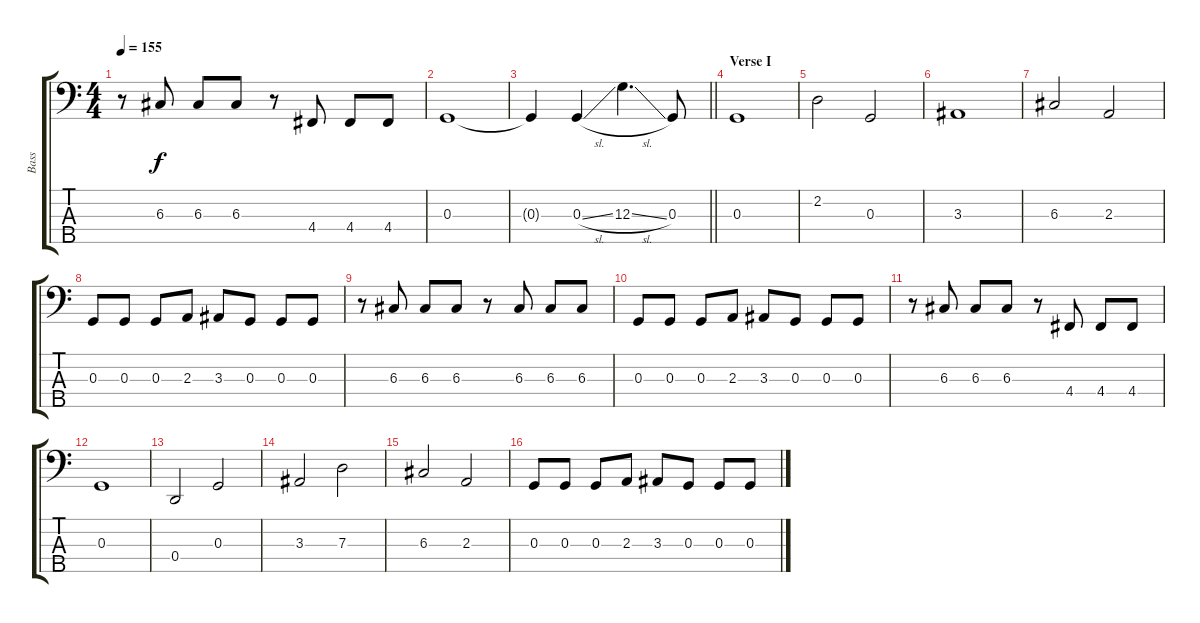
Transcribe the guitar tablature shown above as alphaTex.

\track ("Bass" "Bass") {instrument electricbasspick}
\staff {score tabs}
\tuning (F2 C2 G1 D1 A0) {hide}
\ts (4 4)
\tempo 155
\clef f4
\ks c
r.8{dy f} 6.3.8 6.3.8 6.3.8 r.8 4.4.8 4.4.8 4.4.8 |
0.3.1 |
\barLineRight lightlight
0.3{t}.4 0.3{sl}.4 12.3{sl}.4{d} 0.3.8 |
\section ("" "Verse I")
0.3.1 |
2.2.2 0.3.2 |
3.3.1 |
6.3.2 2.3.2 |
0.3.8 0.3.8 0.3.8 2.3.8 3.3.8 0.3.8 0.3.8 0.3.8 |
r.8 6.3.8 6.3.8 6.3.8 r.8 6.3.8 6.3.8 6.3.8 |
0.3.8 0.3.8 0.3.8 2.3.8 3.3.8 0.3.8 0.3.8 0.3.8 |
r.8 6.3.8 6.3.8 6.3.8 r.8 4.4.8 4.4.8 4.4.8 |
0.3.1 |
0.4.2 0.3.2 |
3.3.2 7.3.2 |
6.3.2 2.3.2 |
0.3.8 0.3.8 0.3.8 2.3.8 3.3.8 0.3.8 0.3.8 0.3.8
